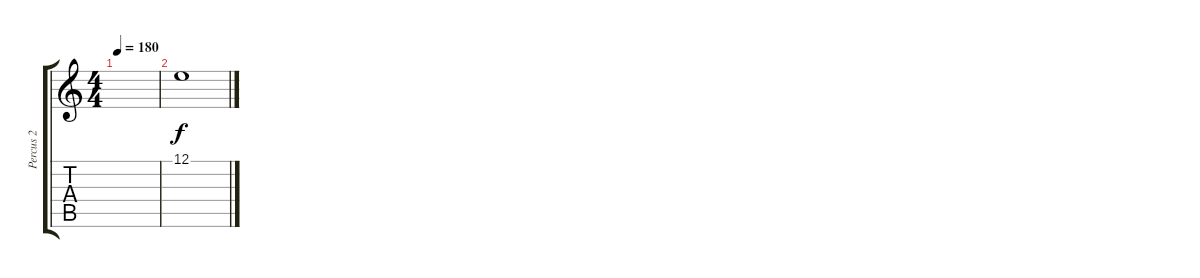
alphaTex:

\track ("Percus 2" "Percus 2") {instrument taikodrum}
\staff {score tabs}
\tuning (E4 B3 G3 D3 A2 E2) {hide}
\ts (4 4)
\tempo 180
\clef g2
\ks c
|
12.1.1{instrument reversecymbal}
